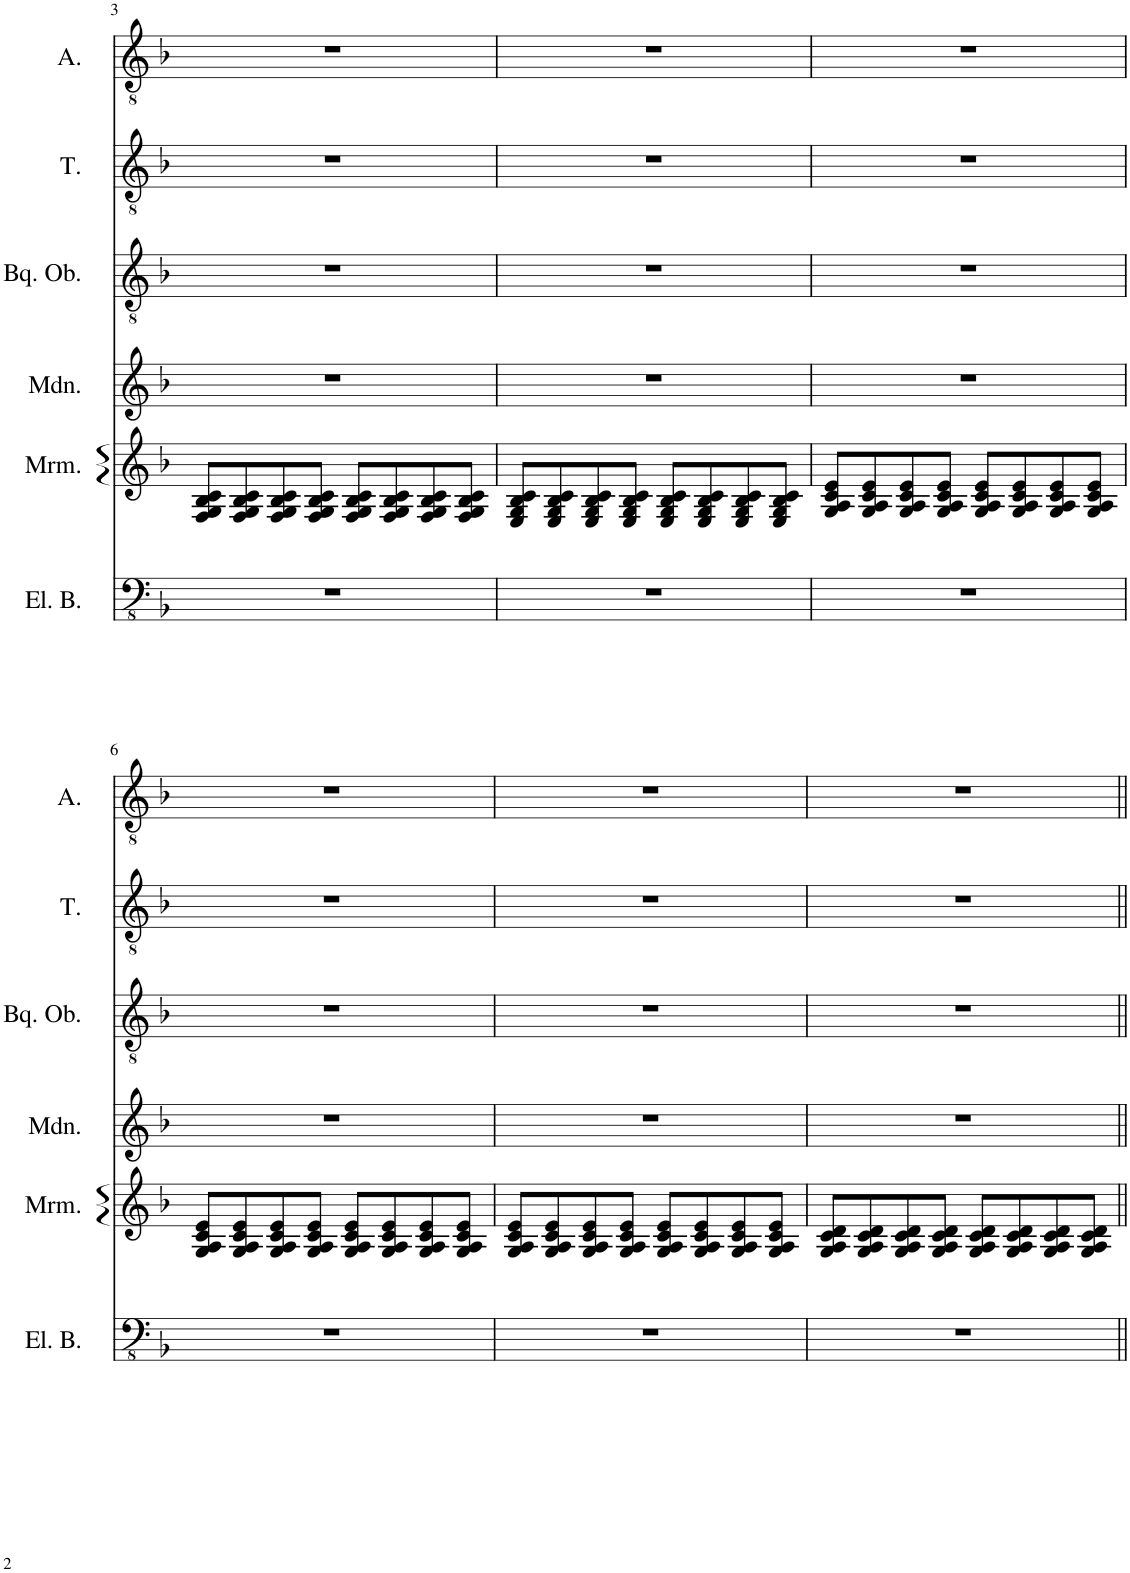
**kern	**kern	**kern	**kern	**kern	**kern
*part6	*part5	*part4	*part3	*part2	*part1
*staff6	*staff5	*staff4	*staff3	*staff2	*staff1
*I"Electric Bass	*I"Marimba	*I"Mandolin	*I"Baroque Oboe	*I"Tenor	*I"Alto
*I'El. B.	*I'Mrm.	*I'Mdn.	*I'Bq. Ob.	*I'T.	*I'A.
!!LO:PB:g=z
*clefFv4	*clefG2	*clefG2	*clefGv2	*clefGv2	*clefGv2
*	*	*	*Trd4c7	*	*
*k[b-]	*k[b-]	*k[b-]	*k[b-]	*k[b-]	*k[b-]
*M4/4	*M4/4	*M4/4	*M4/4	*M4/4	*M4/4
=3	=3	=3	=3	=3	=3
1r	8F/ 8G/ 8B-/ 8c/L	1r	1r	1r	1r
.	8F/ 8G/ 8B-/ 8c/	.	.	.	.
.	8F/ 8G/ 8B-/ 8c/	.	.	.	.
.	8F/ 8G/ 8B-/ 8c/J	.	.	.	.
.	8F/ 8G/ 8B-/ 8c/L	.	.	.	.
.	8F/ 8G/ 8B-/ 8c/	.	.	.	.
.	8F/ 8G/ 8B-/ 8c/	.	.	.	.
.	8F/ 8G/ 8B-/ 8c/J	.	.	.	.
=4	=4	=4	=4	=4	=4
1r	8E/ 8G/ 8B-/ 8c/L	1r	1r	1r	1r
.	8E/ 8G/ 8B-/ 8c/	.	.	.	.
.	8E/ 8G/ 8B-/ 8c/	.	.	.	.
.	8E/ 8G/ 8B-/ 8c/J	.	.	.	.
.	8E/ 8G/ 8B-/ 8c/L	.	.	.	.
.	8E/ 8G/ 8B-/ 8c/	.	.	.	.
.	8E/ 8G/ 8B-/ 8c/	.	.	.	.
.	8E/ 8G/ 8B-/ 8c/J	.	.	.	.
=5	=5	=5	=5	=5	=5
1r	8G/ 8A/ 8c/ 8e/L	1r	1r	1r	1r
.	8G/ 8A/ 8c/ 8e/	.	.	.	.
.	8G/ 8A/ 8c/ 8e/	.	.	.	.
.	8G/ 8A/ 8c/ 8e/J	.	.	.	.
.	8G/ 8A/ 8c/ 8e/L	.	.	.	.
.	8G/ 8A/ 8c/ 8e/	.	.	.	.
.	8G/ 8A/ 8c/ 8e/	.	.	.	.
.	8G/ 8A/ 8c/ 8e/J	.	.	.	.
!!LO:LB:g=z
=6	=6	=6	=6	=6	=6
1r	8G/ 8A/ 8c/ 8e/L	1r	1r	1r	1r
.	8G/ 8A/ 8c/ 8e/	.	.	.	.
.	8G/ 8A/ 8c/ 8e/	.	.	.	.
.	8G/ 8A/ 8c/ 8e/J	.	.	.	.
.	8G/ 8A/ 8c/ 8e/L	.	.	.	.
.	8G/ 8A/ 8c/ 8e/	.	.	.	.
.	8G/ 8A/ 8c/ 8e/	.	.	.	.
.	8G/ 8A/ 8c/ 8e/J	.	.	.	.
=7	=7	=7	=7	=7	=7
1r	8G/ 8A/ 8c/ 8e/L	1r	1r	1r	1r
.	8G/ 8A/ 8c/ 8e/	.	.	.	.
.	8G/ 8A/ 8c/ 8e/	.	.	.	.
.	8G/ 8A/ 8c/ 8e/J	.	.	.	.
.	8G/ 8A/ 8c/ 8e/L	.	.	.	.
.	8G/ 8A/ 8c/ 8e/	.	.	.	.
.	8G/ 8A/ 8c/ 8e/	.	.	.	.
.	8G/ 8A/ 8c/ 8e/J	.	.	.	.
=8	=8	=8	=8	=8	=8
1r	8G/ 8A/ 8c/ 8d/L	1r	1r	1r	1r
.	8G/ 8A/ 8c/ 8d/	.	.	.	.
.	8G/ 8A/ 8c/ 8d/	.	.	.	.
.	8G/ 8A/ 8c/ 8d/J	.	.	.	.
.	8G/ 8A/ 8c/ 8d/L	.	.	.	.
.	8G/ 8A/ 8c/ 8d/	.	.	.	.
.	8G/ 8A/ 8c/ 8d/	.	.	.	.
.	8G/ 8A/ 8c/ 8d/J	.	.	.	.
=||	=||	=||	=||	=||	=||
*-	*-	*-	*-	*-	*-
